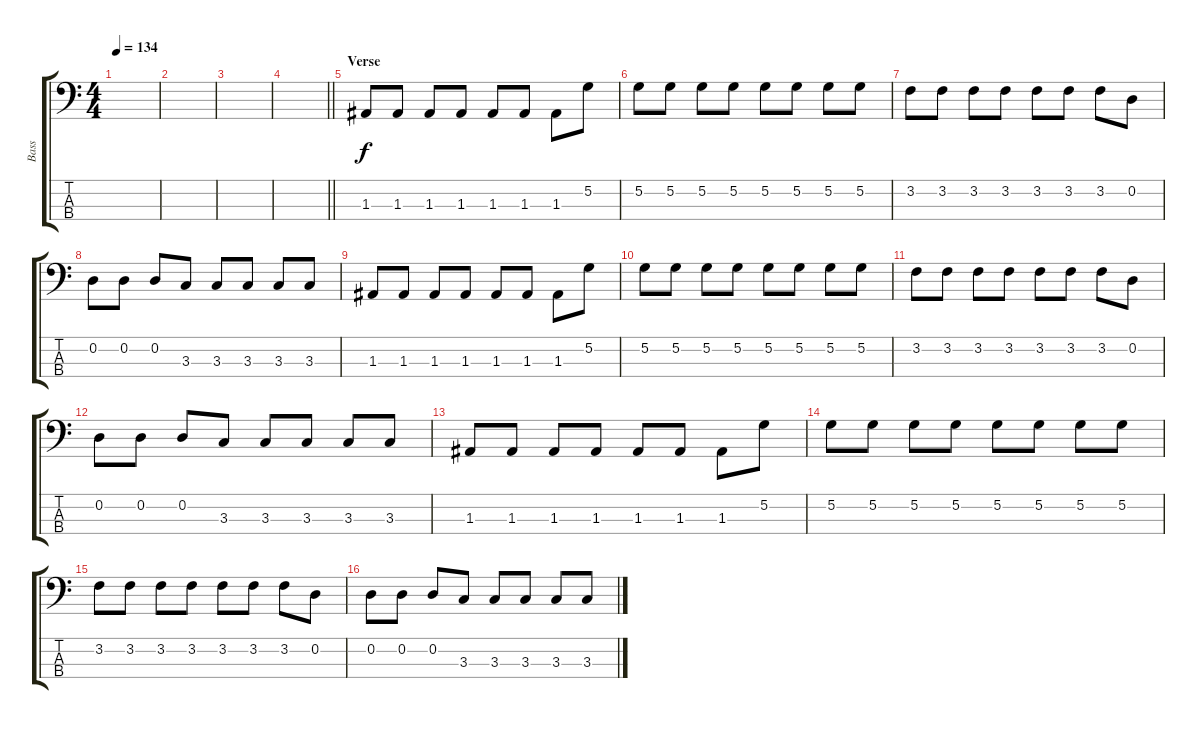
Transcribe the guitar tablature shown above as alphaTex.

\track ("Bass" "Bass") {instrument electricbassfinger}
\staff {score tabs}
\tuning (G2 D2 A1 E1) {hide}
\ts (4 4)
\tempo 134
\clef f4
\ks c
|
|
|
\barLineRight lightlight
|
\section ("" "Verse")
1.3.8 1.3.8 1.3.8 1.3.8 1.3.8 1.3.8 1.3.8 5.2.8 |
5.2.8 5.2.8 5.2.8 5.2.8 5.2.8 5.2.8 5.2.8 5.2.8 |
3.2.8 3.2.8 3.2.8 3.2.8 3.2.8 3.2.8 3.2.8 0.2.8 |
0.2.8 0.2.8 0.2.8 3.3.8 3.3.8 3.3.8 3.3.8 3.3.8 |
1.3.8 1.3.8 1.3.8 1.3.8 1.3.8 1.3.8 1.3.8 5.2.8 |
5.2.8 5.2.8 5.2.8 5.2.8 5.2.8 5.2.8 5.2.8 5.2.8 |
3.2.8 3.2.8 3.2.8 3.2.8 3.2.8 3.2.8 3.2.8 0.2.8 |
0.2.8 0.2.8 0.2.8 3.3.8 3.3.8 3.3.8 3.3.8 3.3.8 |
1.3.8 1.3.8 1.3.8 1.3.8 1.3.8 1.3.8 1.3.8 5.2.8 |
5.2.8 5.2.8 5.2.8 5.2.8 5.2.8 5.2.8 5.2.8 5.2.8 |
3.2.8 3.2.8 3.2.8 3.2.8 3.2.8 3.2.8 3.2.8 0.2.8 |
0.2.8 0.2.8 0.2.8 3.3.8 3.3.8 3.3.8 3.3.8 3.3.8
